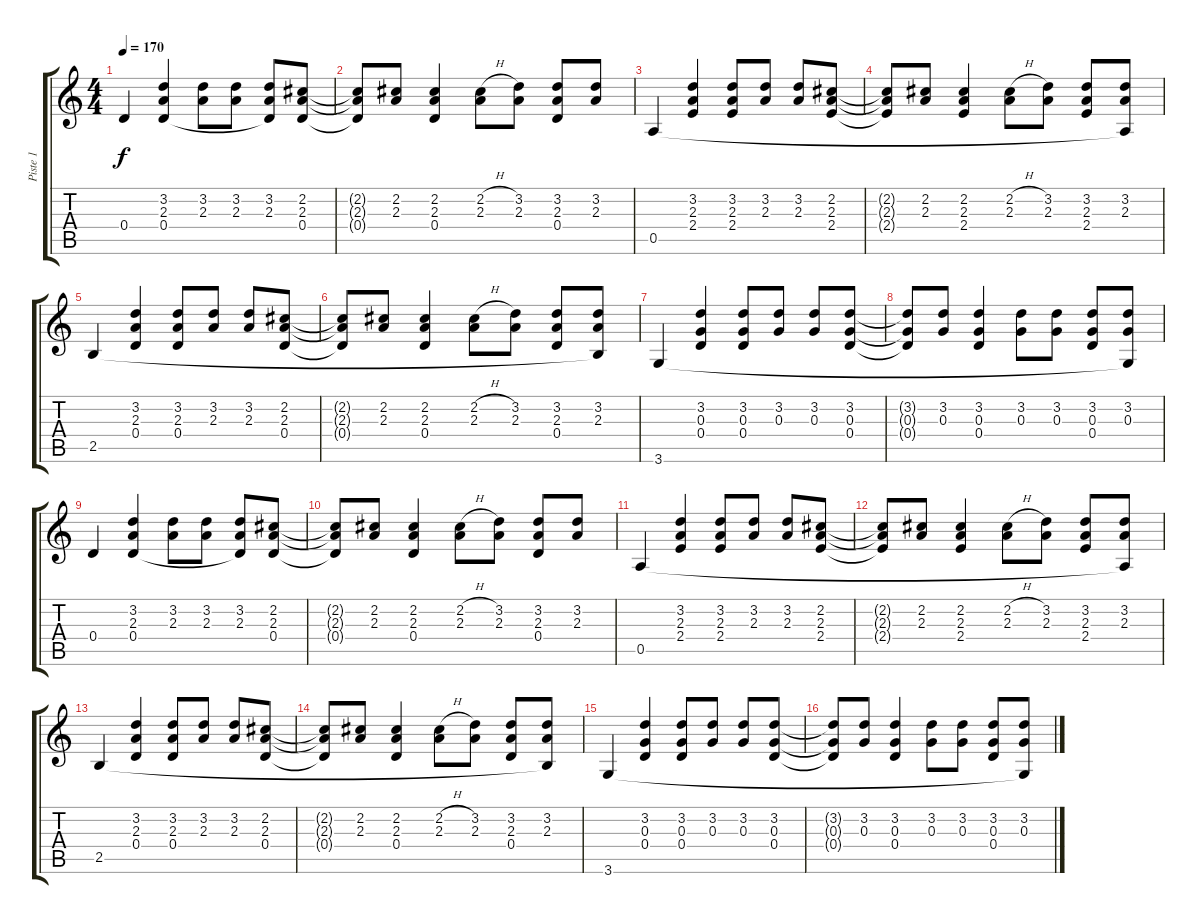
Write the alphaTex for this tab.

\track ("Piste 1" "Piste 1") {instrument electricguitarjazz}
\staff {score tabs}
\tuning (E4 B3 G3 D3 A2 E2) {hide}
\ts (4 4)
\tempo 170
\clef g2
\ks c
0.4.4{dy f} (3.2 2.3 0.4).4 (3.2 2.3).8 (3.2 2.3).8 (3.2 2.3 0.4{t}).8 (2.2 2.3 0.4).8 |
(2.2{t} 2.3{t} 0.4{t}).8 (2.2 2.3).8 (2.2 2.3 0.4).4 (2.2{h} 2.3).8 (3.2 2.3).8 (3.2 2.3 0.4).8 (3.2 2.3).8 |
0.5.4 (3.2 2.3 2.4).4 (3.2 2.3 2.4).8 (3.2 2.3).8 (3.2 2.3).8 (2.2 2.3 2.4).8 |
(2.2{t} 2.3{t} 2.4{t}).8 (2.2 2.3).8 (2.2 2.3 2.4).4 (2.2{h} 2.3).8 (3.2 2.3).8 (3.2 2.3 2.4).8 (3.2 2.3 0.5{t}).8 |
2.5.4 (3.2 2.3 0.4).4 (3.2 2.3 0.4).8 (3.2 2.3).8 (3.2 2.3).8 (2.2 2.3 0.4).8 |
(2.2{t} 2.3{t} 0.4{t}).8 (2.2 2.3).8 (2.2 2.3 0.4).4 (2.2{h} 2.3).8 (3.2 2.3).8 (3.2 2.3 0.4).8 (3.2 2.3 2.5{t}).8 |
3.6.4 (3.2 0.3 0.4).4 (3.2 0.3 0.4).8 (3.2 0.3).8 (3.2 0.3).8 (3.2 0.3 0.4).8 |
(3.2{t} 0.3{t} 0.4{t}).8 (3.2 0.3).8 (3.2 0.3 0.4).4 (3.2 0.3).8 (3.2 0.3).8 (3.2 0.3 0.4).8 (3.2 0.3 3.6{t}).8 |
0.4.4 (3.2 2.3 0.4).4 (3.2 2.3).8 (3.2 2.3).8 (3.2 2.3 0.4{t}).8 (2.2 2.3 0.4).8 |
(2.2{t} 2.3{t} 0.4{t}).8 (2.2 2.3).8 (2.2 2.3 0.4).4 (2.2{h} 2.3).8 (3.2 2.3).8 (3.2 2.3 0.4).8 (3.2 2.3).8 |
0.5.4 (3.2 2.3 2.4).4 (3.2 2.3 2.4).8 (3.2 2.3).8 (3.2 2.3).8 (2.2 2.3 2.4).8 |
(2.2{t} 2.3{t} 2.4{t}).8 (2.2 2.3).8 (2.2 2.3 2.4).4 (2.2{h} 2.3).8 (3.2 2.3).8 (3.2 2.3 2.4).8 (3.2 2.3 0.5{t}).8 |
2.5.4 (3.2 2.3 0.4).4 (3.2 2.3 0.4).8 (3.2 2.3).8 (3.2 2.3).8 (2.2 2.3 0.4).8 |
(2.2{t} 2.3{t} 0.4{t}).8 (2.2 2.3).8 (2.2 2.3 0.4).4 (2.2{h} 2.3).8 (3.2 2.3).8 (3.2 2.3 0.4).8 (3.2 2.3 2.5{t}).8 |
3.6.4 (3.2 0.3 0.4).4 (3.2 0.3 0.4).8 (3.2 0.3).8 (3.2 0.3).8 (3.2 0.3 0.4).8 |
(3.2{t} 0.3{t} 0.4{t}).8 (3.2 0.3).8 (3.2 0.3 0.4).4 (3.2 0.3).8 (3.2 0.3).8 (3.2 0.3 0.4).8 (3.2 0.3 3.6{t}).8
